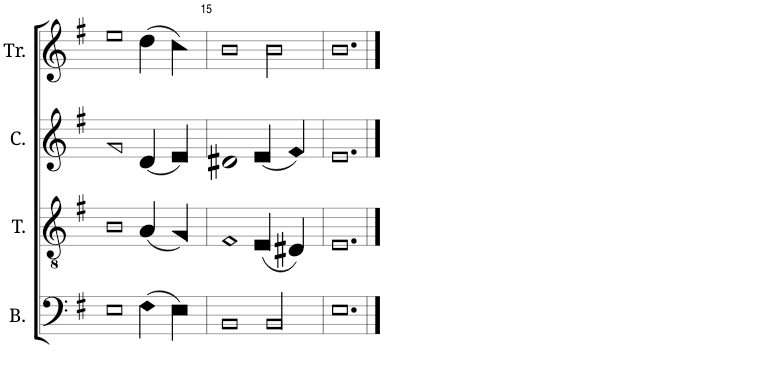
**kern	**kern	**kern	**kern
*part4	*part3	*part2	*part1
*staff4	*staff3	*staff2	*staff1
*I"B.	*I"T.	*I"C.	*I"Tr.
*I'B.	*I'T.	*I'C.	*I'Tr.
!!LO:PB:g=z
*clefF4	*clefGv2	*clefG2	*clefG2
*k[f#]	*k[f#]	*k[f#]	*k[f#]
*M3/2	*M3/2	*M3/2	*M3/2
=14	=14	=14	=14
1E!	1B!	1g!	1ee!
(4F#!\	(4A!/	(4d!/	(4dd!\
4E!\)	4G!/)	4e!/)	4cc!\)
=15	=15	=15	=15
1BB!	1F#!	1d#X!	1b!
2BB!/	(4E!/	(4e!/	2b!\
.	4D#X!/)	4f#!/)	.
=16	=16	=16	=16
1.E!	1.E!	1.e!	1.b!
==	==	==	==
*-	*-	*-	*-
